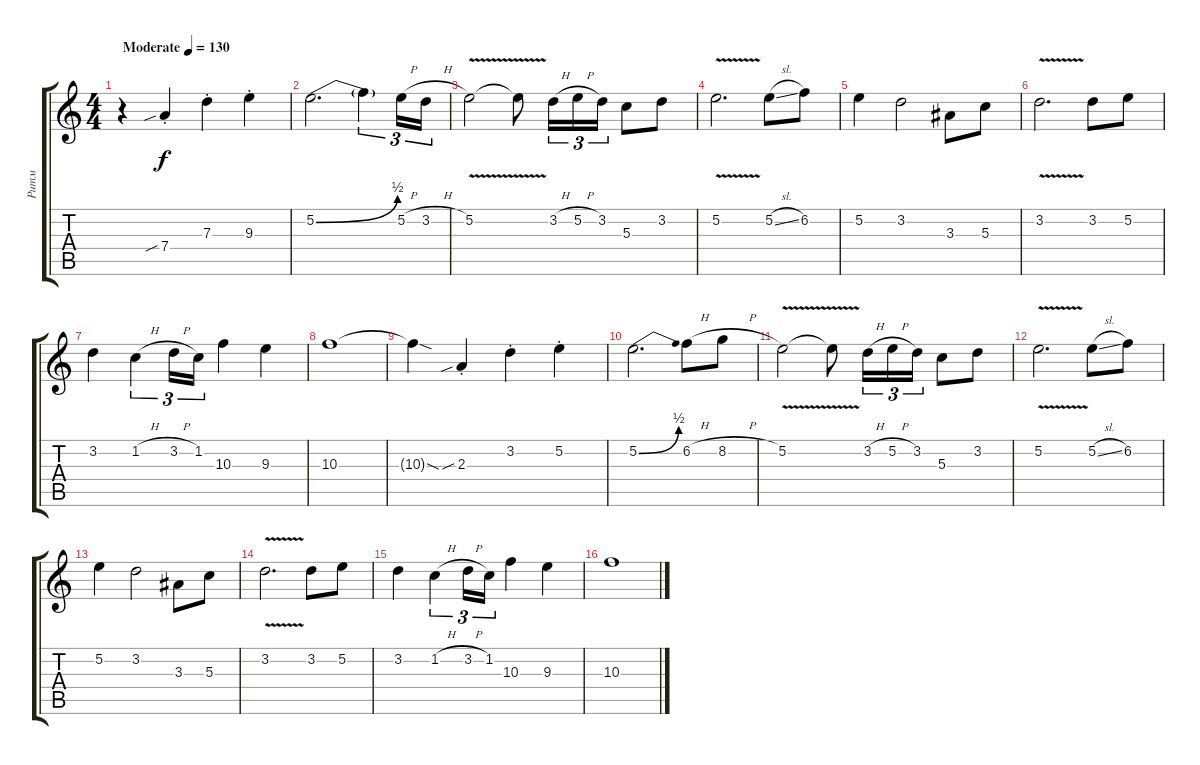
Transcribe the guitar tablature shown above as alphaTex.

\track ("Ритм" "Ритм") {instrument distortionguitar}
\staff {score tabs}
\tuning (E4 B3 G3 D3 A2 E2) {hide}
\ts (4 4)
\tempo (130 "Moderate")
\clef g2
\ks c
r.4{dy f instrument distortionguitar} 7.4{sib st}.4 7.3{st}.4 9.3{st}.4 |
5.2{be (bend 0 0 60 2)}.2{d} 5.2{t}.4{tu (3 2)} 5.2{h}.16{tu (3 2)} 3.2{h}.16{tu (3 2)} |
5.2{v}.2 5.2{t}.8 3.2{h}.16{tu (3 2)} 5.2{h}.16{tu (3 2)} 3.2.16{tu (3 2)} 5.3.8 3.2.8 |
5.2{v}.2{d} 5.2{sl}.8 6.2.8 |
5.2.4 3.2.2 3.3.8 5.3.8 |
3.2{v}.2{d} 3.2.8 5.2.8 |
3.2.4 1.2{h}.4{tu (3 2)} 3.2{h}.16{tu (3 2)} 1.2.16{tu (3 2)} 10.3.4 9.3.4 |
10.3.1 |
10.3{sod t}.4 2.3{sib st}.4 3.2{st}.4 5.2{st}.4 |
5.2{be (bend 0 0 60 2)}.2{d} 6.2{h}.8 8.2{h}.8 |
5.2{v}.2 5.2{t}.8 3.2{h}.16{tu (3 2)} 5.2{h}.16{tu (3 2)} 3.2.16{tu (3 2)} 5.3.8 3.2.8 |
5.2{v}.2{d} 5.2{sl}.8 6.2.8 |
5.2.4 3.2.2 3.3.8 5.3.8 |
3.2{v}.2{d} 3.2.8 5.2.8 |
3.2.4 1.2{h}.4{tu (3 2)} 3.2{h}.16{tu (3 2)} 1.2.16{tu (3 2)} 10.3.4 9.3.4 |
10.3.1
